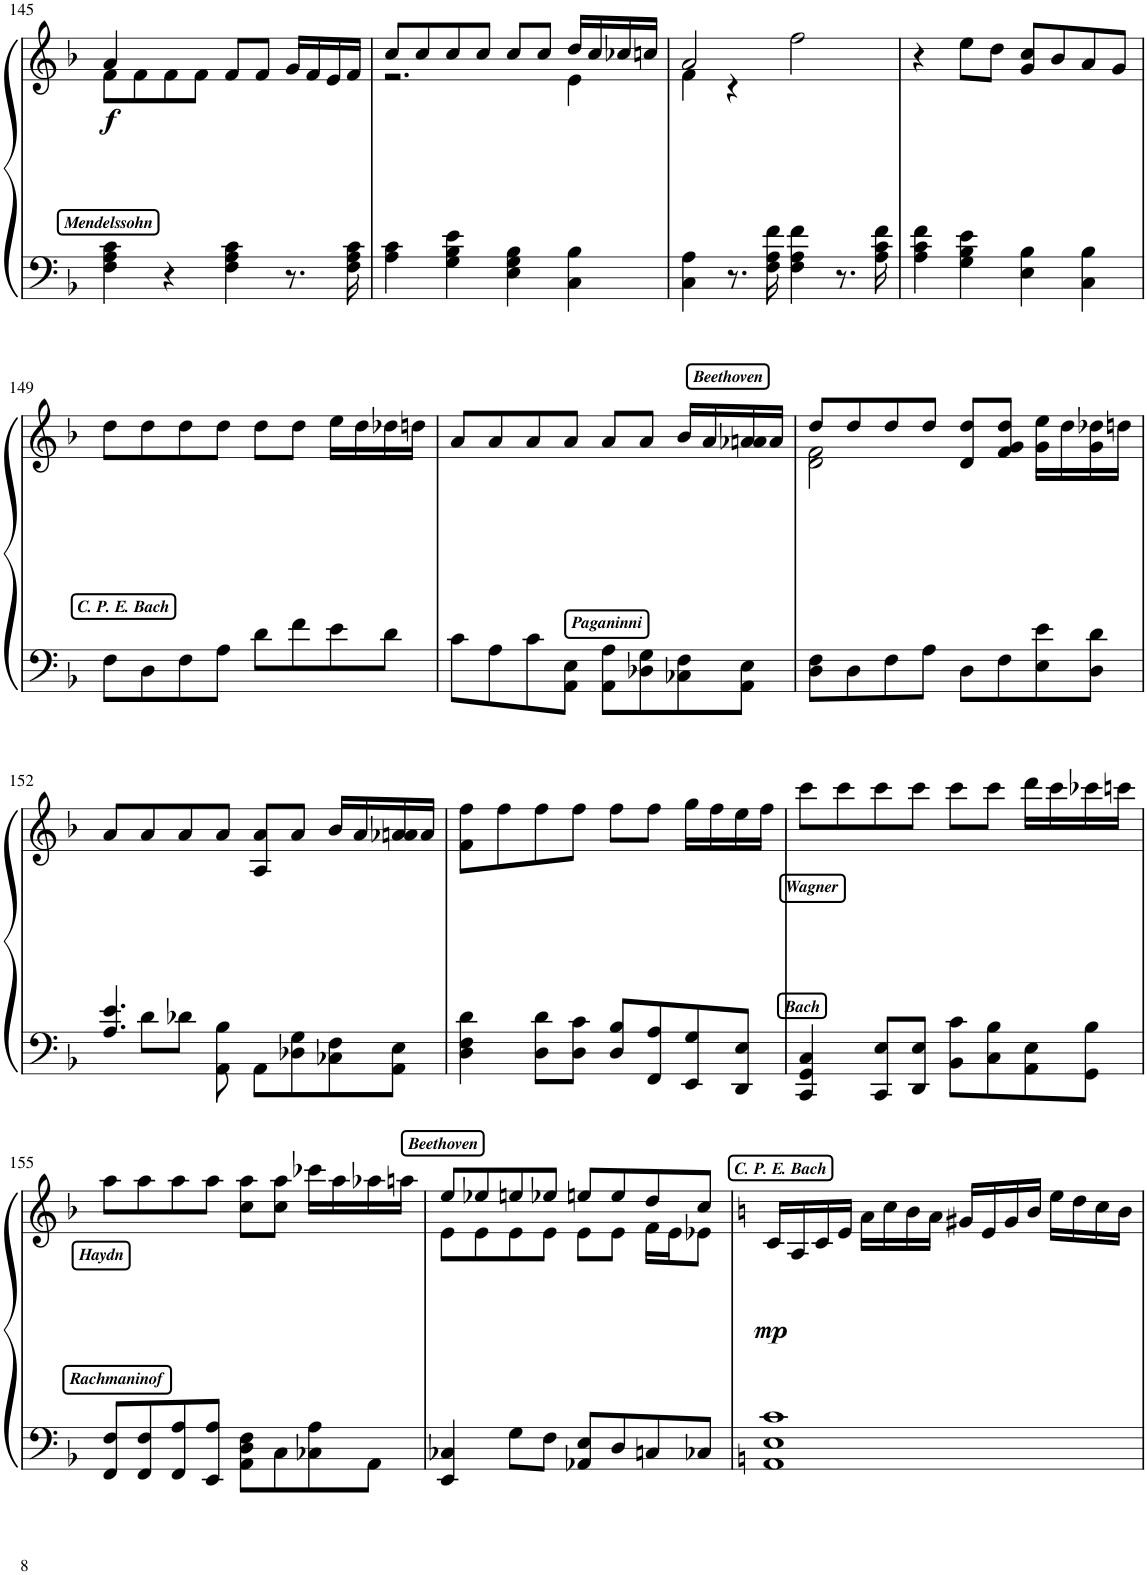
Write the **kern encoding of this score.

**kern	**kern	**dynam
*part1	*part1	*part1
*staff2	*staff1	*staff1/2
*I"Piano	*	*
*I'Pno.	*	*
!!LO:PB:g=z
*clefF4	*clefG2	*
*k[b-]	*k[b-]	*
*M4/4	*M4/4	*
!!LO:REH:place=s1:b:Bi:cj:fs=8:t=Mendelssohn
=145	=145	=145
*	*^	*
!	!	!	!LO:DY:b
4F\ 4A\ 4c\	8f\L	4a/	f
.	8f\	.	.
4r	8f\	2.ryy	.
.	8f\J	.	.
4F\ 4A\ 4c\	8f/L	.	.
.	8f/J	.	.
8.r	16g/LL	.	.
.	16f/	.	.
.	16e/	.	.
16F\ 16A\ 16c\	16f/JJ	.	.
=146	=146	=146	=146
4A\ 4c\	8cc/L	2.r	.
.	8cc/	.	.
4G\ 4B-\ 4e\	8cc/	.	.
.	8cc/J	.	.
4E\ 4G\ 4B-\	8cc/L	.	.
.	8cc/J	.	.
4C\ 4B-\	16dd/LL	4e\	.
.	16cc/	.	.
.	16cc-X/	.	.
.	16ccn/JJ	.	.
=147	=147	=147	=147
4C\ 4A\	2a/	4f\	.
8.r	.	4r	.
16F\ 16A\ 16f\	.	.	.
4F\ 4A\ 4f\	2ff\	2ryy	.
8.r	.	.	.
16A\ 16c\ 16f\	.	.	.
*	*v	*v	*
=148	=148	=148
4A\ 4c\ 4f\	4r	.
4G\ 4B-\ 4e\	8ee\L	.
.	8dd\J	.
4E\ 4B-\	8g/ 8cc/L	.
.	8b-/	.
4C\ 4B-\	8a/	.
.	8g/J	.
!!LO:LB:g=z
!!LO:REH:place=s1:b:Bi:cj:fs=8:t=C. P. E. Bach
=149	=149	=149
8F\L	8dd\L	.
8D\	8dd\	.
8F\	8dd\	.
8A\J	8dd\J	.
8d\L	8dd\L	.
8f\	8dd\J	.
8e\	16ee\LL	.
.	16dd\	.
8d\J	16dd-X\	.
.	16ddn\JJ	.
!!LO:REH:place=s1:a:Bi:cj:fs=8:t=Beethoven:qo=3.25
!!LO:REH:place=s1:b:Bi:cj:fs=8:t=Paganinni:qo=1.5
=150	=150	=150
8c\L	8a/L	.
8A\	8a/	.
8c\	8a/	.
8AA\ 8E\J	8a/J	.
8AA\ 8A\L	8a/L	.
8D-X\ 8G\	8a/J	.
8C-X\ 8F\	16b-/LL	.
.	16a/	.
8AA\ 8E\J	16a-X/ 16an/	.
.	16a/JJ	.
=151	=151	=151
*	*^	*
8D\ 8F\L	8dd/L	2d\ 2f\	.
8D\	8dd/	.	.
8F\	8dd/	.	.
8A\J	8dd/J	.	.
8D\L	8d/ 8dd/L	2ryy	.
8F\	8f/ 8g/ 8dd/J	.	.
8E\ 8e\	16g\ 16ee\LL	.	.
.	16dd\	.	.
8D\ 8d\J	16g\ 16dd-X\	.	.
.	16ddn\JJ	.	.
*	*v	*v	*
!!LO:LB:g=z
=152	=152	=152
*^	*	*
4.A/ 4.e/	8ryy	8a/L	.
.	8d\L	8a/	.
.	8d-X\J	8a/	.
8AA\ 8B-\	2ryy	8a/J	.
8AA\L	.	8A/ 8a/L	.
8D-X\ 8G\	.	8a/J	.
8C-X\ 8F\	.	16b-/LL	.
.	.	16a/	.
8AA\ 8E\J	8ryy	16a-X/ 16an/	.
.	.	16a/JJ	.
*v	*v	*	*
=153	=153	=153
4D\ 4F\ 4d\	8f\ 8ff\L	.
.	8ff\	.
8D\ 8d\L	8ff\	.
8D\ 8c\J	8ff\J	.
8D/ 8B-/L	8ff\L	.
8FF/ 8A/	8ff\J	.
8EE/ 8G/	16gg\LL	.
.	16ff\	.
8DD/ 8E/J	16ee\	.
.	16ff\JJ	.
!!LO:REH:place=s1:b:Bi:cj:fs=8:t=Bach
!!LO:REH:place=s1:b:Bi:cj:fs=8:t=Wagner
=154	=154	=154
4CC/ 4GG/ 4C/	8ccc\L	.
.	8ccc\	.
8CC/ 8E/L	8ccc\	.
8DD/ 8E/J	8ccc\J	.
8BB-\ 8c\L	8ccc\L	.
8C\ 8B-\	8ccc\J	.
8AA\ 8E\	16ddd\LL	.
.	16ccc\	.
8GG\ 8B-\J	16ccc-X\	.
.	16cccn\JJ	.
!!LO:LB:g=z
!!LO:REH:place=s1:b:Bi:cj:fs=8:t=Rachmaninof
!!LO:REH:place=s1:b:Bi:cj:fs=8:t=Haydn
=155	=155	=155
8FF/ 8F/L	8aa\L	.
8FF/ 8F/	8aa\	.
8FF/ 8A/	8aa\	.
8EE/ 8A/J	8aa\J	.
8AA\ 8D\ 8F\L	8cc\ 8aa\L	.
8C\	8cc\ 8aa\J	.
8C-X\ 8A\	16ccc-X\LL	.
.	16aa\	.
8AA\J	16aa-X\	.
.	16aan\JJ	.
!!LO:REH:place=s1:a:Bi:cj:fs=8:t=Beethoven
=156	=156	=156
*	*^	*
4EE/ 4C-X/	8ee/L	8e\L	.
.	8ee-X/	8e\	.
8G\L	8een/	8e\	.
8F\J	8ee-X/J	8e\J	.
8AA-X/ 8E/L	8een/L	8e\L	.
8D/	8ee/	8e\J	.
8Cn/	8dd/	16f\LL	.
.	.	16e\J	.
8C-X/J	8cc/J	8e-X\J	.
*	*v	*v	*
!!LO:REH:place=s1:a:Bi:cj:fs=8:t=C. P. E. Bach
=157	=157	=157
*k[]	*k[]	*
*	*^	*
!	!	!	!LO:DY:b
*	*v	*v	*
1AA 1E 1c	16c/LL	mp
.	16A/	.
.	16c/	.
.	16e/JJ	.
.	16a\LL	.
.	16cc\	.
.	16b\	.
.	16a\JJ	.
.	16g#X/LL	.
.	16e/	.
.	16g#/	.
.	16b/JJ	.
.	16ee\LL	.
.	16dd\	.
.	16cc\	.
.	16b\JJ	.
=	=	=
*-	*-	*-
